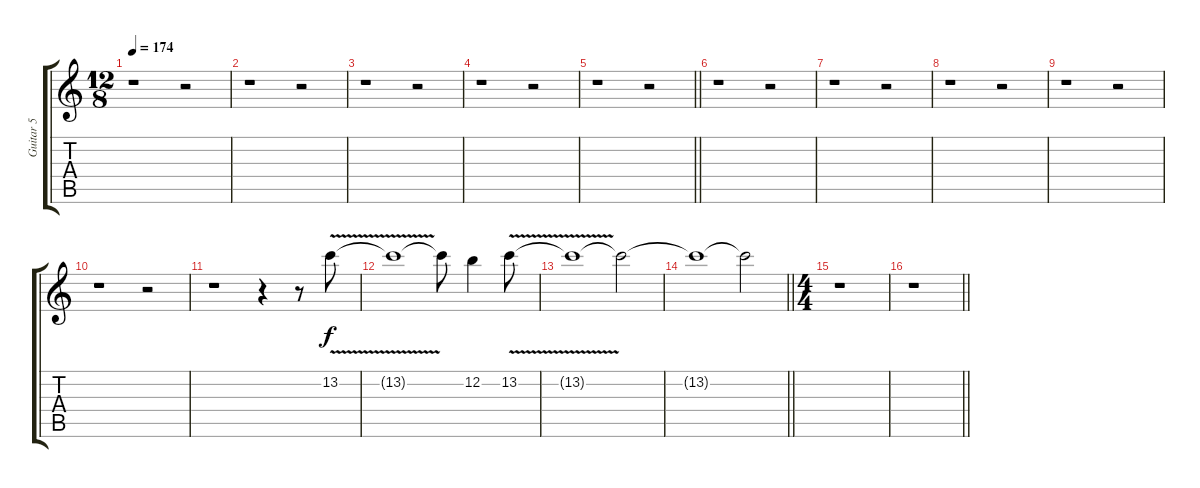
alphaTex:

\track ("Guitar 5" "Guitar 5") {instrument electricguitarjazz}
\staff {score tabs}
\tuning (E4 B3 G3 D3 A2 E2) {hide}
\ts (12 8)
\tempo 174
\clef g2
\ks c
r.1{dy f} r.2 |
r.1 r.2 |
r.1 r.2 |
r.1 r.2 |
\barLineRight lightlight
r.1 r.2 |
r.1 r.2 |
r.1 r.2 |
r.1 r.2 |
r.1 r.2 |
r.1 r.2 |
r.1{volume 12 instrument distortionguitar} r.4 r.8 13.2{v}.8 |
13.2{t}.1 13.2{t}.8 12.2.4 13.2{v}.8 |
13.2{t}.1 13.2{t}.2 |
\barLineRight lightlight
13.2{t}.1 13.2{t}.2 |
\ts (4 4)
r.1 |
\barLineRight lightlight
r.1
